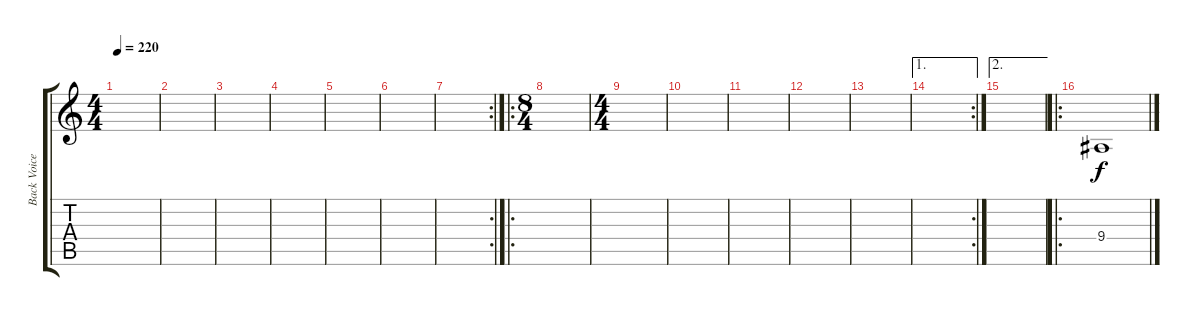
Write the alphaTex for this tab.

\track ("Back Voices" "Back Voice") {instrument lead2sawtooth}
\staff {score tabs}
\tuning (Eb4 Bb3 Gb3 Db3 Ab2 Db2) {hide}
\ts (4 4)
\tempo 220
\clef g2
\ks c
|
|
|
|
|
|
\rc 2
|
\ro
\ts (8 4)
|
\ts (4 4)
|
|
|
|
|
\ae 1
\rc 2
|
\ae 2
|
\ro
9.4.1
